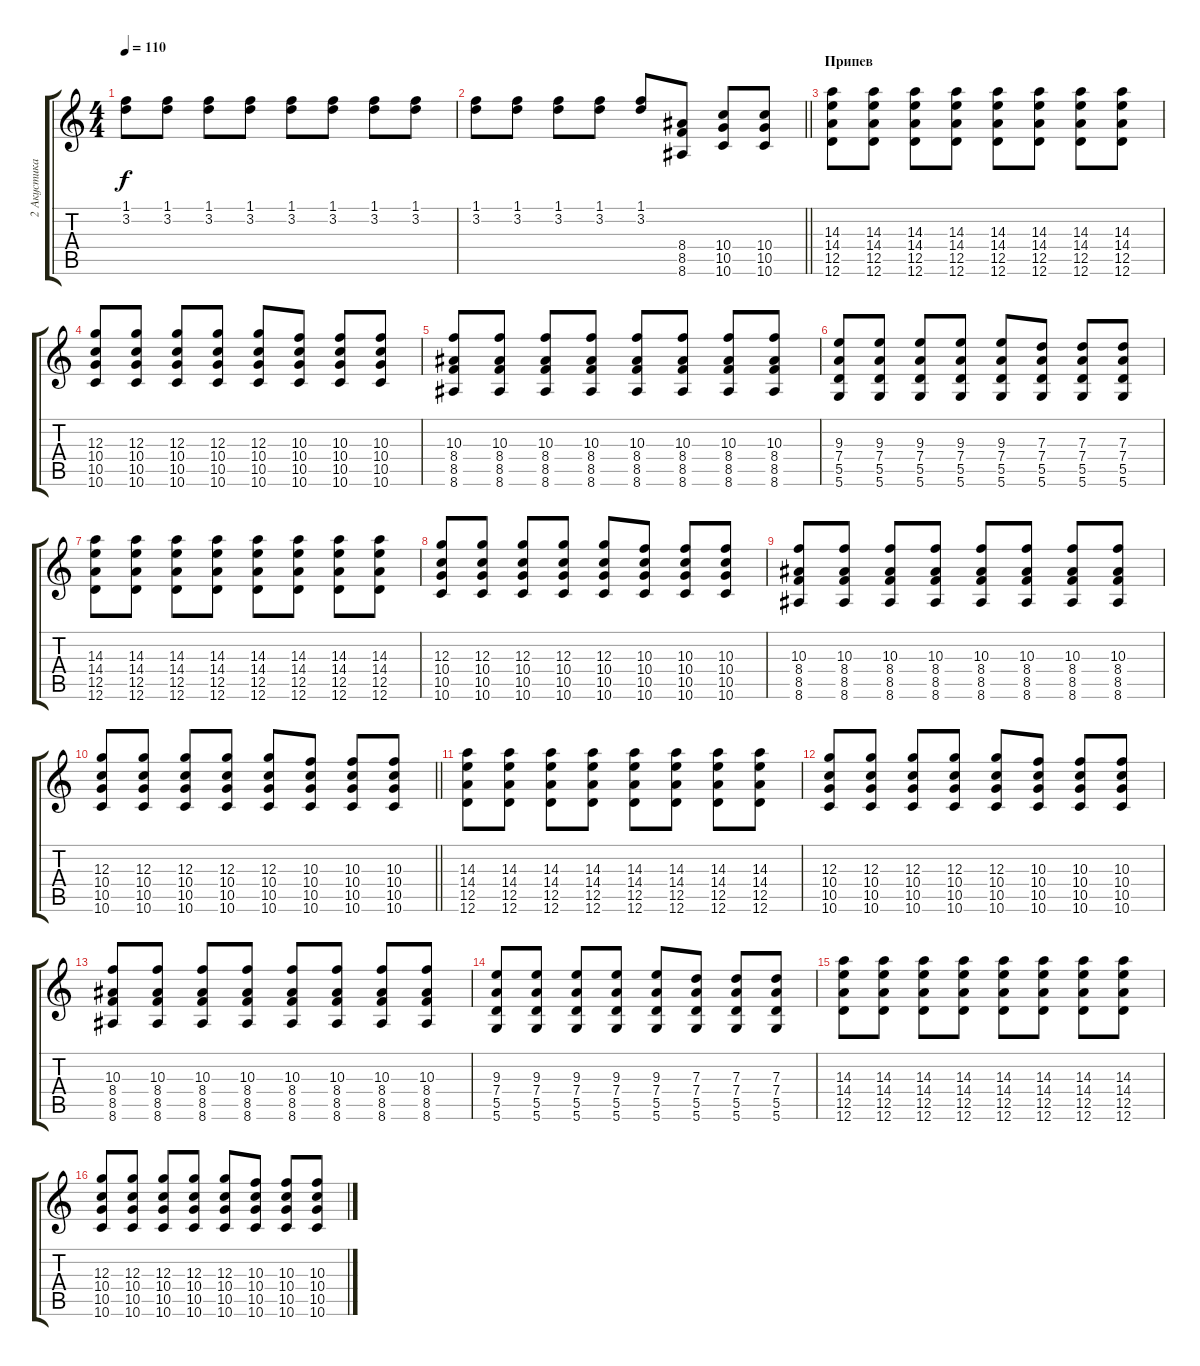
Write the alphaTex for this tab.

\track ("2 Акустика " "2 Акустика") {instrument acousticguitarsteel}
\staff {score tabs}
\tuning (E4 B3 G3 D3 A2 D2) {hide}
\ts (4 4)
\tempo 110
\clef g2
\ks c
(1.1 3.2).8{dy f} (1.1 3.2).8 (1.1 3.2).8 (1.1 3.2).8 (1.1 3.2).8 (1.1 3.2).8 (1.1 3.2).8 (1.1 3.2).8 |
\barLineRight lightlight
(1.1 3.2).8 (1.1 3.2).8 (1.1 3.2).8 (1.1 3.2).8 (1.1 3.2).8 (8.4 8.5 8.6).8 (10.4 10.5 10.6).8 (10.4 10.5 10.6).8 |
\section ("" "Припев")
(14.3 14.4 12.5 12.6).8 (14.3 14.4 12.5 12.6).8 (14.3 14.4 12.5 12.6).8 (14.3 14.4 12.5 12.6).8 (14.3 14.4 12.5 12.6).8 (14.3 14.4 12.5 12.6).8 (14.3 14.4 12.5 12.6).8 (14.3 14.4 12.5 12.6).8 |
(12.3 10.4 10.5 10.6).8 (12.3 10.4 10.5 10.6).8 (12.3 10.4 10.5 10.6).8 (12.3 10.4 10.5 10.6).8 (12.3 10.4 10.5 10.6).8 (10.3 10.4 10.5 10.6).8 (10.3 10.4 10.5 10.6).8 (10.3 10.4 10.5 10.6).8 |
(10.3 8.4 8.5 8.6).8 (10.3 8.4 8.5 8.6).8 (10.3 8.4 8.5 8.6).8 (10.3 8.4 8.5 8.6).8 (10.3 8.4 8.5 8.6).8 (10.3 8.4 8.5 8.6).8 (10.3 8.4 8.5 8.6).8 (10.3 8.4 8.5 8.6).8 |
(9.3 7.4 5.5 5.6).8 (9.3 7.4 5.5 5.6).8 (9.3 7.4 5.5 5.6).8 (9.3 7.4 5.5 5.6).8 (9.3 7.4 5.5 5.6).8 (7.3 7.4 5.5 5.6).8 (7.3 7.4 5.5 5.6).8 (7.3 7.4 5.5 5.6).8 |
(14.3 14.4 12.5 12.6).8 (14.3 14.4 12.5 12.6).8 (14.3 14.4 12.5 12.6).8 (14.3 14.4 12.5 12.6).8 (14.3 14.4 12.5 12.6).8 (14.3 14.4 12.5 12.6).8 (14.3 14.4 12.5 12.6).8 (14.3 14.4 12.5 12.6).8 |
(12.3 10.4 10.5 10.6).8 (12.3 10.4 10.5 10.6).8 (12.3 10.4 10.5 10.6).8 (12.3 10.4 10.5 10.6).8 (12.3 10.4 10.5 10.6).8 (10.3 10.4 10.5 10.6).8 (10.3 10.4 10.5 10.6).8 (10.3 10.4 10.5 10.6).8 |
(10.3 8.4 8.5 8.6).8 (10.3 8.4 8.5 8.6).8 (10.3 8.4 8.5 8.6).8 (10.3 8.4 8.5 8.6).8 (10.3 8.4 8.5 8.6).8 (10.3 8.4 8.5 8.6).8 (10.3 8.4 8.5 8.6).8 (10.3 8.4 8.5 8.6).8 |
\barLineRight lightlight
(12.3 10.4 10.5 10.6).8 (12.3 10.4 10.5 10.6).8 (12.3 10.4 10.5 10.6).8 (12.3 10.4 10.5 10.6).8 (12.3 10.4 10.5 10.6).8 (10.3 10.4 10.5 10.6).8 (10.3 10.4 10.5 10.6).8 (10.3 10.4 10.5 10.6).8 |
(14.3 14.4 12.5 12.6).8 (14.3 14.4 12.5 12.6).8 (14.3 14.4 12.5 12.6).8 (14.3 14.4 12.5 12.6).8 (14.3 14.4 12.5 12.6).8 (14.3 14.4 12.5 12.6).8 (14.3 14.4 12.5 12.6).8 (14.3 14.4 12.5 12.6).8 |
(12.3 10.4 10.5 10.6).8 (12.3 10.4 10.5 10.6).8 (12.3 10.4 10.5 10.6).8 (12.3 10.4 10.5 10.6).8 (12.3 10.4 10.5 10.6).8 (10.3 10.4 10.5 10.6).8 (10.3 10.4 10.5 10.6).8 (10.3 10.4 10.5 10.6).8 |
(10.3 8.4 8.5 8.6).8 (10.3 8.4 8.5 8.6).8 (10.3 8.4 8.5 8.6).8 (10.3 8.4 8.5 8.6).8 (10.3 8.4 8.5 8.6).8 (10.3 8.4 8.5 8.6).8 (10.3 8.4 8.5 8.6).8 (10.3 8.4 8.5 8.6).8 |
(9.3 7.4 5.5 5.6).8 (9.3 7.4 5.5 5.6).8 (9.3 7.4 5.5 5.6).8 (9.3 7.4 5.5 5.6).8 (9.3 7.4 5.5 5.6).8 (7.3 7.4 5.5 5.6).8 (7.3 7.4 5.5 5.6).8 (7.3 7.4 5.5 5.6).8 |
(14.3 14.4 12.5 12.6).8 (14.3 14.4 12.5 12.6).8 (14.3 14.4 12.5 12.6).8 (14.3 14.4 12.5 12.6).8 (14.3 14.4 12.5 12.6).8 (14.3 14.4 12.5 12.6).8 (14.3 14.4 12.5 12.6).8 (14.3 14.4 12.5 12.6).8 |
(12.3 10.4 10.5 10.6).8 (12.3 10.4 10.5 10.6).8 (12.3 10.4 10.5 10.6).8 (12.3 10.4 10.5 10.6).8 (12.3 10.4 10.5 10.6).8 (10.3 10.4 10.5 10.6).8 (10.3 10.4 10.5 10.6).8 (10.3 10.4 10.5 10.6).8
